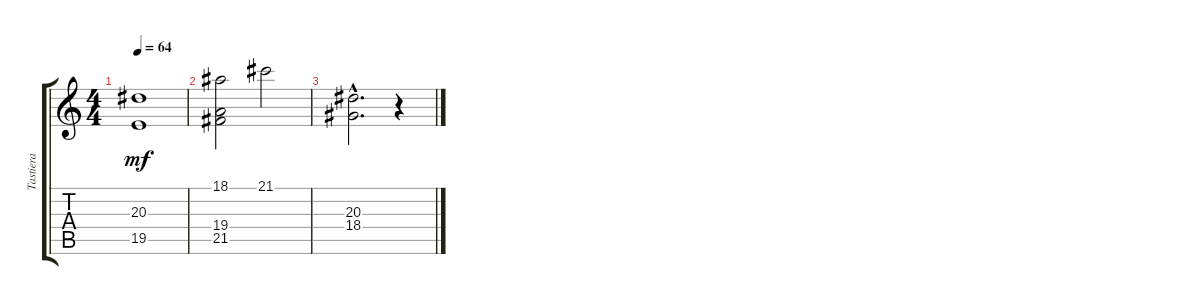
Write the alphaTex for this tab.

\track ("Tastiera" "Tastiera") {instrument stringensemble2}
\staff {score tabs}
\tuning (E4 B3 G3 D3 A2 E2) {hide}
\ts (4 4)
\tempo 64
\clef g2
\ks c
(20.3 19.5).1{dy mf volume 6} |
(18.1 19.4 21.5).2{volume 4} 21.1.2{volume 3} |
(20.3{hac} 18.4{hac}).2{d volume 2} r.4
